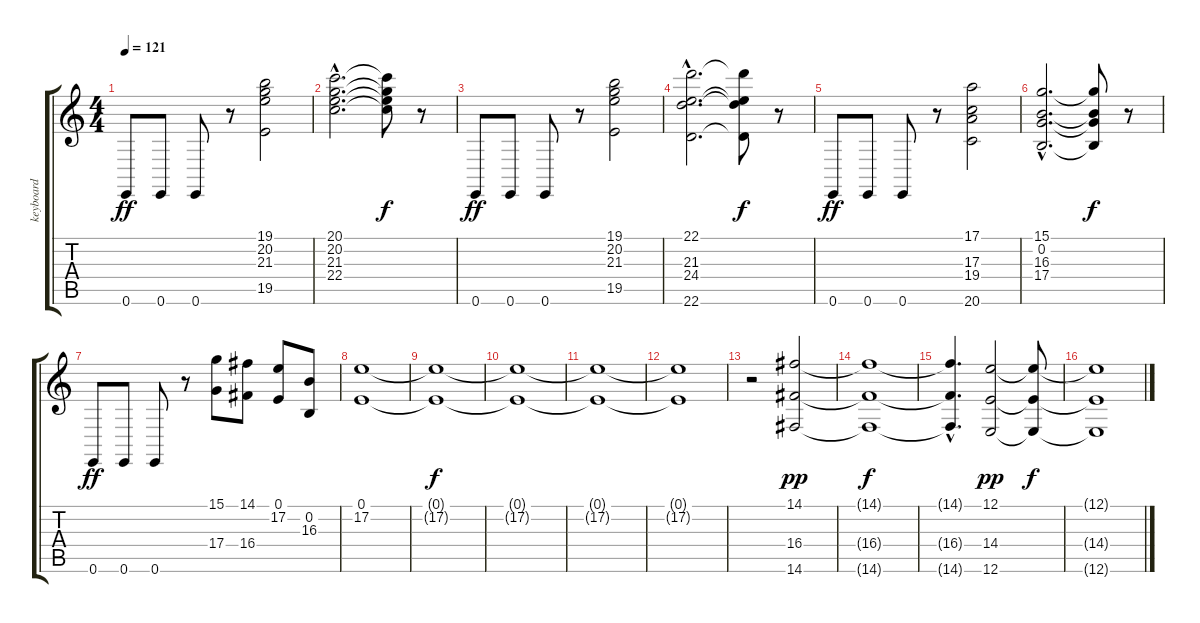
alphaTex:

\track ("keyboard" "keyboard") {instrument stringensemble1}
\staff {score tabs}
\tuning (E4 B3 G3 D3 A2 E2) {hide}
\ts (4 4)
\tempo 121
\clef g2
\ks c
0.6.8{dy ff instrument stringensemble1} 0.6.8 0.6.8 r.8 (19.1 20.2 21.3 19.5).2 |
(20.1{hac} 20.2{hac} 21.3{hac} 22.4{hac}).2{d} (20.1{t} 20.2{t} 21.3{t} 22.4{t}).8{dy f} r.8 |
0.6.8{dy ff} 0.6.8 0.6.8 r.8 (19.1 20.2 21.3 19.5).2 |
(22.1{hac} 21.3{hac} 24.4{hac} 22.6{hac}).2{d} (22.1{t} 21.3{t} 24.4{t} 22.6{t}).8{dy f} r.8 |
0.6.8{dy ff} 0.6.8 0.6.8 r.8 (17.1 17.3 19.4 20.6).2 |
(15.1{hac} 0.2{hac} 16.3{hac} 17.4{hac}).2{d} (15.1{t} 0.2{t} 16.3{t} 17.4{t}).8{dy f} r.8 |
0.6.8{dy ff} 0.6.8 0.6.8 r.8 (15.1 17.4).8 (14.1 16.4).8 (0.1 17.2).8 (0.2 16.3).8 |
(0.1 17.2).1 |
(0.1{t} 17.2{t}).1{dy f} |
(0.1{t} 17.2{t}).1 |
(0.1{t} 17.2{t}).1 |
(0.1{t} 17.2{t}).1 |
r.2 (14.1 16.4 14.6).2{dy pp} |
(14.1{t} 16.4{t} 14.6{t}).1{dy f} |
(14.1{hac t} 16.4{hac t} 14.6{hac t}).4{d} (12.1 14.4 12.6).2{dy pp} (12.1{t} 14.4{t} 12.6{t}).8{dy f} |
(12.1{t} 14.4{t} 12.6{t}).1
